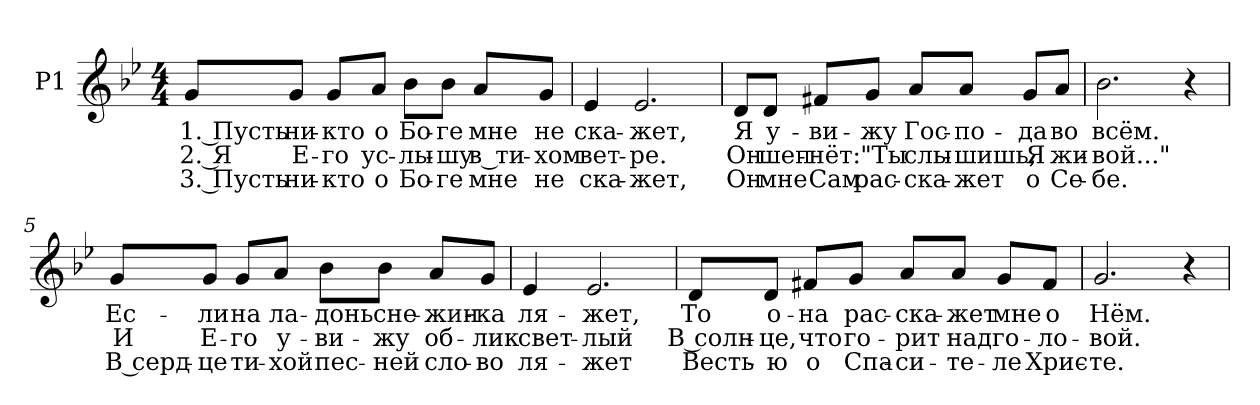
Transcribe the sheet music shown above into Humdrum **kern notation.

**kern	**text	**text	**text
*part1	*part1	*part1	*part1
*staff1	*staff1	*staff1	*staff1
*I"P1	*	*	*
!!LO:PB:g=z
*clefG2	*	*	*
*k[b-e-]	*	*	*
*B-:	*	*	*
*M4/4	*	*	*
*MM80	*	*	*
=1	=1	=1	=1
!	!LO:LY:b:color=#000000	!LO:LY:b:color=#000000	!LO:LY:b:color=#000000
8gi/L	1. Пусть	2. Я	3. Пусть
!	!LO:LY:b:color=#000000	!LO:LY:b:color=#000000	!LO:LY:b:color=#000000
8gi/J	ни-	Е-	ни-
!	!LO:LY:b:color=#000000	!LO:LY:b:color=#000000	!LO:LY:b:color=#000000
8gi/L	-кто	-го	-кто
!	!LO:LY:b:color=#000000	!LO:LY:b:color=#000000	!LO:LY:b:color=#000000
8ai/J	о	ус-	о
!	!LO:LY:b:color=#000000	!LO:LY:b:color=#000000	!LO:LY:b:color=#000000
8b-i\L	Бо-	-лы-	Бо-
!	!LO:LY:b:color=#000000	!LO:LY:b:color=#000000	!LO:LY:b:color=#000000
8b-i\J	-ге	-шу	-ге
!	!LO:LY:b:color=#000000	!LO:LY:b:color=#000000	!LO:LY:b:color=#000000
8ai/L	мне	в ти-	мне
!	!LO:LY:b:color=#000000	!LO:LY:b:color=#000000	!LO:LY:b:color=#000000
8gi/J	не	-хом	не
=2	=2	=2	=2
!	!LO:LY:b:color=#000000	!LO:LY:b:color=#000000	!LO:LY:b:color=#000000
4e-i/	ска-	вет-	ска-
!	!LO:LY:b:color=#000000	!LO:LY:b:color=#000000	!LO:LY:b:color=#000000
2.e-i/	-жет,	-ре.	-жет,
=3	=3	=3	=3
!	!LO:LY:b:color=#000000	!LO:LY:b:color=#000000	!LO:LY:b:color=#000000
8di/L	Я	Он	Он
!	!LO:LY:b:color=#000000	!LO:LY:b:color=#000000	!LO:LY:b:color=#000000
8di/J	у-	шеп-	мне
!	!LO:LY:b:color=#000000	!LO:LY:b:color=#000000	!LO:LY:b:color=#000000
8f#Xi/L	-ви-	-нёт:	Сам
!	!LO:LY:b:color=#000000	!LO:LY:b:color=#000000	!LO:LY:b:color=#000000
8gi/J	-жу	"Ты	рас-
!	!LO:LY:b:color=#000000	!LO:LY:b:color=#000000	!LO:LY:b:color=#000000
8ai/L	Гос-	слы-	-ска-
!	!LO:LY:b:color=#000000	!LO:LY:b:color=#000000	!LO:LY:b:color=#000000
8ai/J	-по-	-шишь,	-жет
!	!LO:LY:b:color=#000000	!LO:LY:b:color=#000000	!LO:LY:b:color=#000000
8gi/L	-да	Я	о
!	!LO:LY:b:color=#000000	!LO:LY:b:color=#000000	!LO:LY:b:color=#000000
8ai/J	во	жи-	Се-
=4	=4	=4	=4
!	!LO:LY:b:color=#000000	!LO:LY:b:color=#000000	!LO:LY:b:color=#000000
2.b-i\	всём.	-вой..."	-бе.
4r	.	.	.
!!LO:LB:g=z
=5	=5	=5	=5
!	!LO:LY:b:color=#000000	!LO:LY:b:color=#000000	!LO:LY:b:color=#000000
8gi/L	Ес-	И	В серд-
!	!LO:LY:b:color=#000000	!LO:LY:b:color=#000000	!LO:LY:b:color=#000000
8gi/J	-ли	Е-	-це
!	!LO:LY:b:color=#000000	!LO:LY:b:color=#000000	!LO:LY:b:color=#000000
8gi/L	на	-го	ти-
!	!LO:LY:b:color=#000000	!LO:LY:b:color=#000000	!LO:LY:b:color=#000000
8ai/J	ла-	у-	-хой
!	!LO:LY:b:color=#000000	!LO:LY:b:color=#000000	!LO:LY:b:color=#000000
8b-i\L	-донь	-ви-	пес-
!	!LO:LY:b:color=#000000	!LO:LY:b:color=#000000	!LO:LY:b:color=#000000
8b-i\J	сне-	-жу	-ней
!	!LO:LY:b:color=#000000	!LO:LY:b:color=#000000	!LO:LY:b:color=#000000
8ai/L	-жин-	об-	сло-
!	!LO:LY:b:color=#000000	!LO:LY:b:color=#000000	!LO:LY:b:color=#000000
8gi/J	-ка	-лик	-во
=6	=6	=6	=6
!	!LO:LY:b:color=#000000	!LO:LY:b:color=#000000	!LO:LY:b:color=#000000
4e-i/	ля-	свет-	ля-
!	!LO:LY:b:color=#000000	!LO:LY:b:color=#000000	!LO:LY:b:color=#000000
2.e-i/	-жет,	-лый	-жет
=7	=7	=7	=7
!	!LO:LY:b:color=#000000	!LO:LY:b:color=#000000	!LO:LY:b:color=#000000
8di/L	То	В солн-	Весть-
!	!LO:LY:b:color=#000000	!LO:LY:b:color=#000000	!LO:LY:b:color=#000000
8di/J	о-	-це,	-ю
!	!LO:LY:b:color=#000000	!LO:LY:b:color=#000000	!LO:LY:b:color=#000000
8f#Xi/L	-на	что	о
!	!LO:LY:b:color=#000000	!LO:LY:b:color=#000000	!LO:LY:b:color=#000000
8gi/J	рас-	го-	Спа-
!	!LO:LY:b:color=#000000	!LO:LY:b:color=#000000	!LO:LY:b:color=#000000
8ai/L	-ска-	-рит	-си-
!	!LO:LY:b:color=#000000	!LO:LY:b:color=#000000	!LO:LY:b:color=#000000
8ai/J	-жет	над	-те-
!	!LO:LY:b:color=#000000	!LO:LY:b:color=#000000	!LO:LY:b:color=#000000
8gi/L	мне	го-	-ле
!	!LO:LY:b:color=#000000	!LO:LY:b:color=#000000	!LO:LY:b:color=#000000
8f#i/J	о	-ло-	Хрис-
=8	=8	=8	=8
!	!LO:LY:b:color=#000000	!LO:LY:b:color=#000000	!LO:LY:b:color=#000000
2.gi/	Нём.	-вой.	-те.
4r	.	.	.
=	=	=	=
*-	*-	*-	*-
